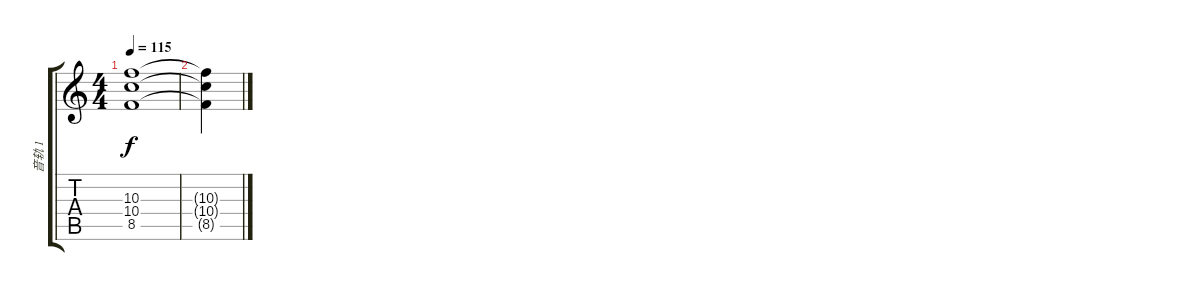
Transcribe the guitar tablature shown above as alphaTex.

\track ("音轨 1" "音轨 1") {instrument distortionguitar}
\staff {score tabs}
\tuning (E4 B3 G3 D3 A2 E2) {hide}
\ts (4 4)
\tempo 115
\clef g2
\ks c
(10.3{t} 10.4{t} 8.5{t}).1{dy f} |
(10.3{t} 10.4{t} 8.5{t}).4
